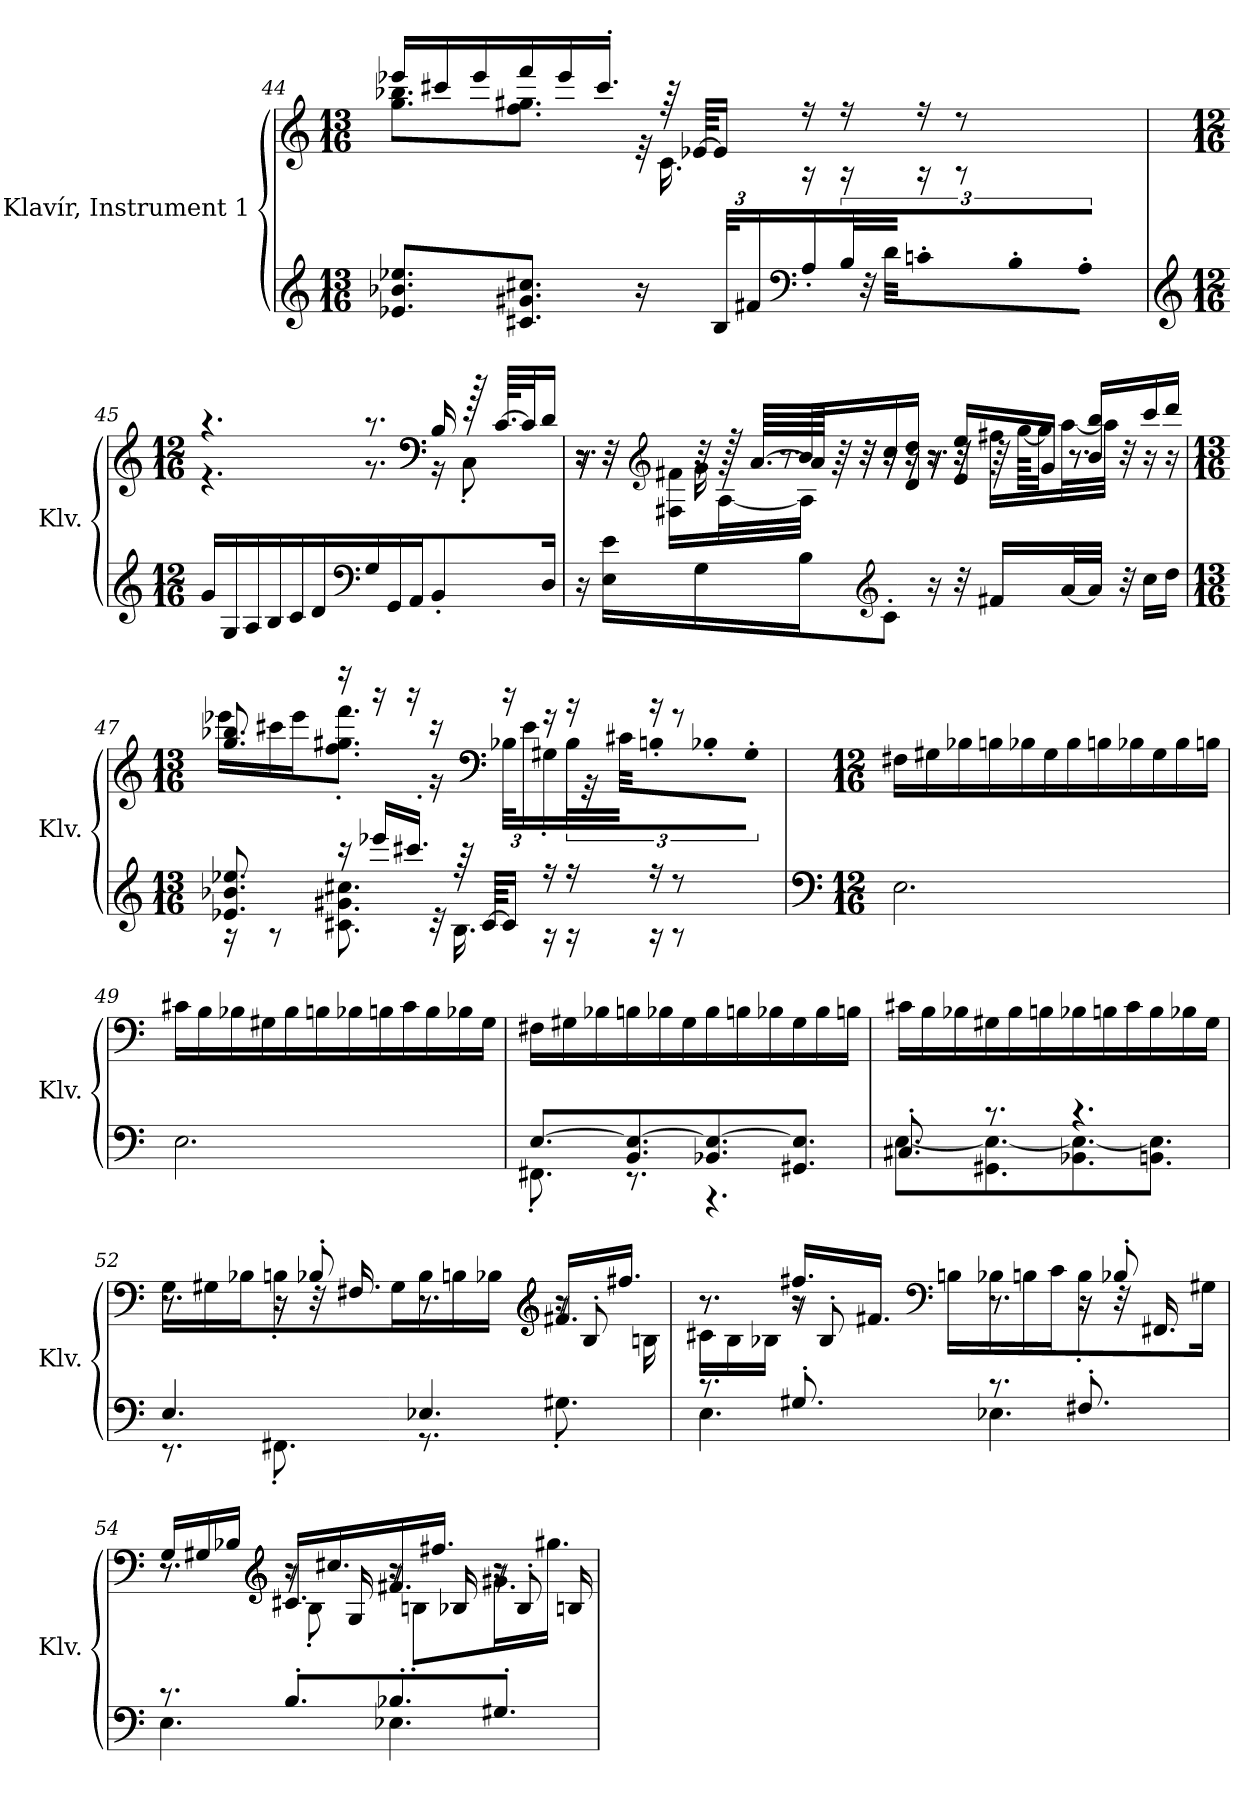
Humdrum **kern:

**kern	**kern
*part1	*part1
*staff2	*staff1
*I"Klavír, Instrument  1	*
*I'Klv.	*
!!LO:LB:g=z
*clefG2	*clefG2
*k[]	*k[]
*M13/16	*M13/16
*MM80	*MM80
=44	=44
*	*^
8.e-X/ 8.b-X/ 8.ee-X/L	16eee-X/LL	8.gg\ 8.bb-X\L
*	*MM120	*
.	16ccc#X/	.
.	16eee-/	.
*	*MM90	*
8.c#X/ 8.g#X/ 8.cc#X/J	16fff/	8.ff\ 8.gg#X\J
*	*MM110	*
.	16eee-/	.
.	16.ccc#'/JJ	.
16r	.	32r
*	*MM70	*
.	64r	16.c\
.	[64e-X/KKLL	.
*Xbrackettup	*	*
48B/KLL	16e-/JJ]	.
24f#X/	.	.
*clefF4	*	*
*	*MM100	*
16A'/	16r	16r
*brackettup	*	*
48B/JJk	16r	16r
48r	.	.
48d\KLL	.	.
*	*MM90	*
16cn'\	16r	16r
*	*MM80	*
16B'\	8r	8r
16A'\JJ	.	.
!!LO:LB:g=z	!!
=45	=45	=45
*clefG2	*	*
*M12/16	*M12/16	*
*	*MM150	*
16g/LL	4.r	4.r
16G/	.	.
16A/	.	.
16B/	.	.
16c/	.	.
16d/	.	.
*clefF4	*	*
16G/	8.r	8.r
16GG/	.	.
16AA/J	.	.
*	*clefF4	*
8BB'/	16B/	16r
.	128r	8C'\
.	[64.c/KLLL	.
.	32c/J]	.
16D/Jk	16d/JJ	.
!!LO:PB:g=z
=46	=46	=46
*	*^	*^
16r	8.r	8r	16r	16r
16E\ 16e\LL	.	.	16r	32r
*	*clefG2	*	*	*
.	.	.	.	16F#X\ 16f#X\LL
16G\	.	16g\	32r	.
.	.	.	128r	[32A\L
.	.	.	[64.a/LLLL	.
16B\J	16b/LL	8.r	64a/JJJJ]	32A\JJJ]
.	.	.	64r	.
.	.	.	32r	32r
*clefG2	*	*	*	*
8c'\J	16cc/	.	16r	16r
.	16d/ 16dd/JJ	.	16r	16r
16r	8.r	16r	16r	16r
32r	.	32r	16e/ 16ee/LL	32r
16f#X/LL	.	16ff#X\LL	.	64r
.	.	.	.	[64gg\KKLL
.	.	.	16g/JJ	16gg\JJ]
[32a/L	.	[32aa\L	.	.
32a/JJJ]	16b/ 16bb/LL	32aa\JJJ]	8.r	8.r
32r	.	32r	.	.
16cc\LL	16ccc/	16r	.	.
*	*MM80	*	*	*
16dd\JJ	16ddd/JJ	16r	.	.
*	*v	*v	*v	*v
!!LO:LB:g=z
=47	=47
*M13/16	*M13/16
*^	*^
8.e-X/ 8.b-X/ 8.ee-X/	16r	8.gg/ 8.bb-X/	16eee-X\LL
*	*	*MM120	*
.	8r	.	16ccc#X\
.	.	.	16eee-\J
*	*	*MM90	*
16r	8.c#X\ 8.g#X\ 8.cc#X\	16r	8.ff\' 8.gg#X\' 8.fff\'J
*	*	*MM110	*
16eee-X/LL	.	16r	.
16.ccc#X'/JJ	.	16r	.
.	32r	16r	16r
64r	16.B\	.	.
[64c#/KKLL	.	.	.
*	*	*clefF4	*
*	*	*	*Xbrackettup
*	*	*MM70	*
16c#/JJ]	.	16r	48B-X\KLL
.	.	.	24e\
*	*	*MM90	*
16r	16r	16r	16G#X'\
*	*	*	*brackettup
16r	16r	16r	48B-\JJk
.	.	.	48r
*	*	*MM80	*
.	.	.	48c#X\KLL
16r	16r	16r	16Bn'\
*	*	*MM60	*
8r	8r	8r	16B-X'\
*	*	*MM40	*
.	.	.	16G#'\JJ
*v	*v	*	*
*	*v	*v
!!LO:LB:g=z
=48	=48
*clefF4	*
*M12/16	*M12/16
*	*MM150
2.E\	16F#X\LL
.	16G#X\
.	16B-X\
.	16Bn\
.	16B-X\
.	16G#\
.	16B-\
.	16Bn\
.	16B-X\
.	16G#\
.	16B-\
.	16Bn\JJ
=49	=49
2.E\	16c#X\LL
.	16B\
.	16B-X\
.	16G#X\
.	16B-\
.	16Bn\
.	16B-X\
.	16Bn\
.	16c#\
.	16B\
.	16B-X\
.	16G#\JJ
!!LO:LB:g=z
=50	=50
*^	*
[8.E/L	8.FF#X'\	16F#X\LL
.	.	16G#X\
.	.	16B-X\
8.BB/ 8.E/_	8.r	16Bn\
.	.	16B-X\
.	.	16G#\
8.BB-X/ 8.E/_	4.r	16B-\
.	.	16Bn\
.	.	16B-X\
8.GG#X/ 8.E/]J	.	16G#\
.	.	16B-\
.	.	16Bn\JJ
=51	=51	=51
8.C#X'/	[8.E\L	16c#X\LL
.	.	16B\
.	.	16B-X\
8.r	8.GG#X\ 8.E\_	16G#X\
.	.	16B-\
.	.	16Bn\
4.r	8.BB-X\ 8.E\_	16B-X\
.	.	16Bn\
.	.	16c#\
.	8.BBn\ 8.E\]J	16B\
.	.	16B-X\
.	.	16G#\JJ
!!LO:LB:g=z
=52	=52	=52
*	*	*^
*	*	*	*^
4.E/	8.r	8.r	16G\LL	8.r
.	.	.	16G#X\	.
.	.	.	16B-X\J	.
*	*	*MM120	*	*
.	8.FF#X'\	16r	8Bn'\	16r
.	.	8B-X'/	.	32r
*	*	*MM150	*	*
.	.	.	.	16.F#X/
.	.	.	16G#\L	.
4.E-X/	8.r	8.r	16B-\	8.r
.	.	.	16Bn\	.
.	.	.	16B-X\JJ	.
*	*	*clefG2	*	*
.	8.G#X'\	16.f#X/LL	8r	16r
.	.	.	.	8B-'/
.	.	16.ff#X/JJ	.	.
.	.	.	16Bn\	.
!!LO:LB:g=z	!!	!!
=53	=53	=53	=53	=53
8.r	4.E\	8.r	16c#X\LL	8.r
.	.	.	16B\	.
.	.	.	16B-X\JJ	.
*	*	*MM120	*	*
8.G#X'/	.	16.ff#X/LL	8r	16r
.	.	.	.	8B-'/
*	*	*MM150	*	*
.	.	16.f#X/JJ	.	.
*	*	*clefF4	*	*
.	.	.	16Bn\LL	.
8.r	4.E-X\	8.r	16B-X\	8.r
.	.	.	16Bn\	.
.	.	.	16c#\J	.
8.F#X'/	.	16r	8B'\	16r
.	.	32r	.	8B-X'/
.	.	16.FF#X/	.	.
.	.	.	16G#X\Jk	.
!!LO:PB:g=z	!!	!!
=54	=54	=54	=54	=54
8.r	4.E\	8.r	8.r	16G/LL
.	.	.	.	16G#X/
.	.	.	.	16B-X/JJ
*	*	*clefG2	*	*
*	*	*MM120	*	*
8.B'/L	.	16.c#X/LL	16r	8r
.	.	.	8B-'\	.
.	.	16.cc#X/	.	.
.	.	.	.	16G#/
*	*	*MM140	*	*
8.B-X'/	4.E-X\	16.f#X/	16r	8r
.	.	.	8Bn'\L	.
.	.	16.ff#X/JJ	.	.
.	.	.	.	16B-X/
*	*	*MM150	*	*
8.G#X'/J	.	16r	16.g#X\L	8r
.	.	8B-'/	.	.
.	.	.	16.gg#X\JJ	.
.	.	.	.	16Bn/
*v	*v	*	*	*
*	*v	*v	*v
=	=
*-	*-
